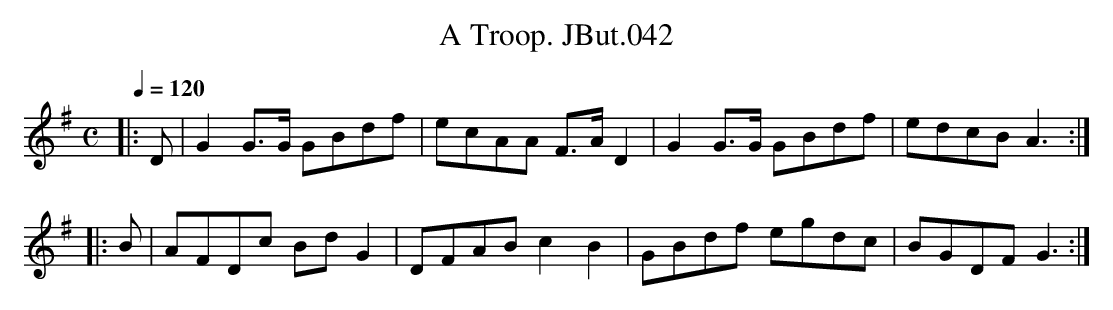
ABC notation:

X:1
T:Troop. JBut.042, A
M:C
L:1/8
Q:1/4=120
K:G
|:D|G2G>G GBdf|ecAA F>AD2|G2G>G GBdf|edcB A3:|
|:B|AFDc BdG2|DFAB c2B2|GBdf egdc|BGDF G3:|
